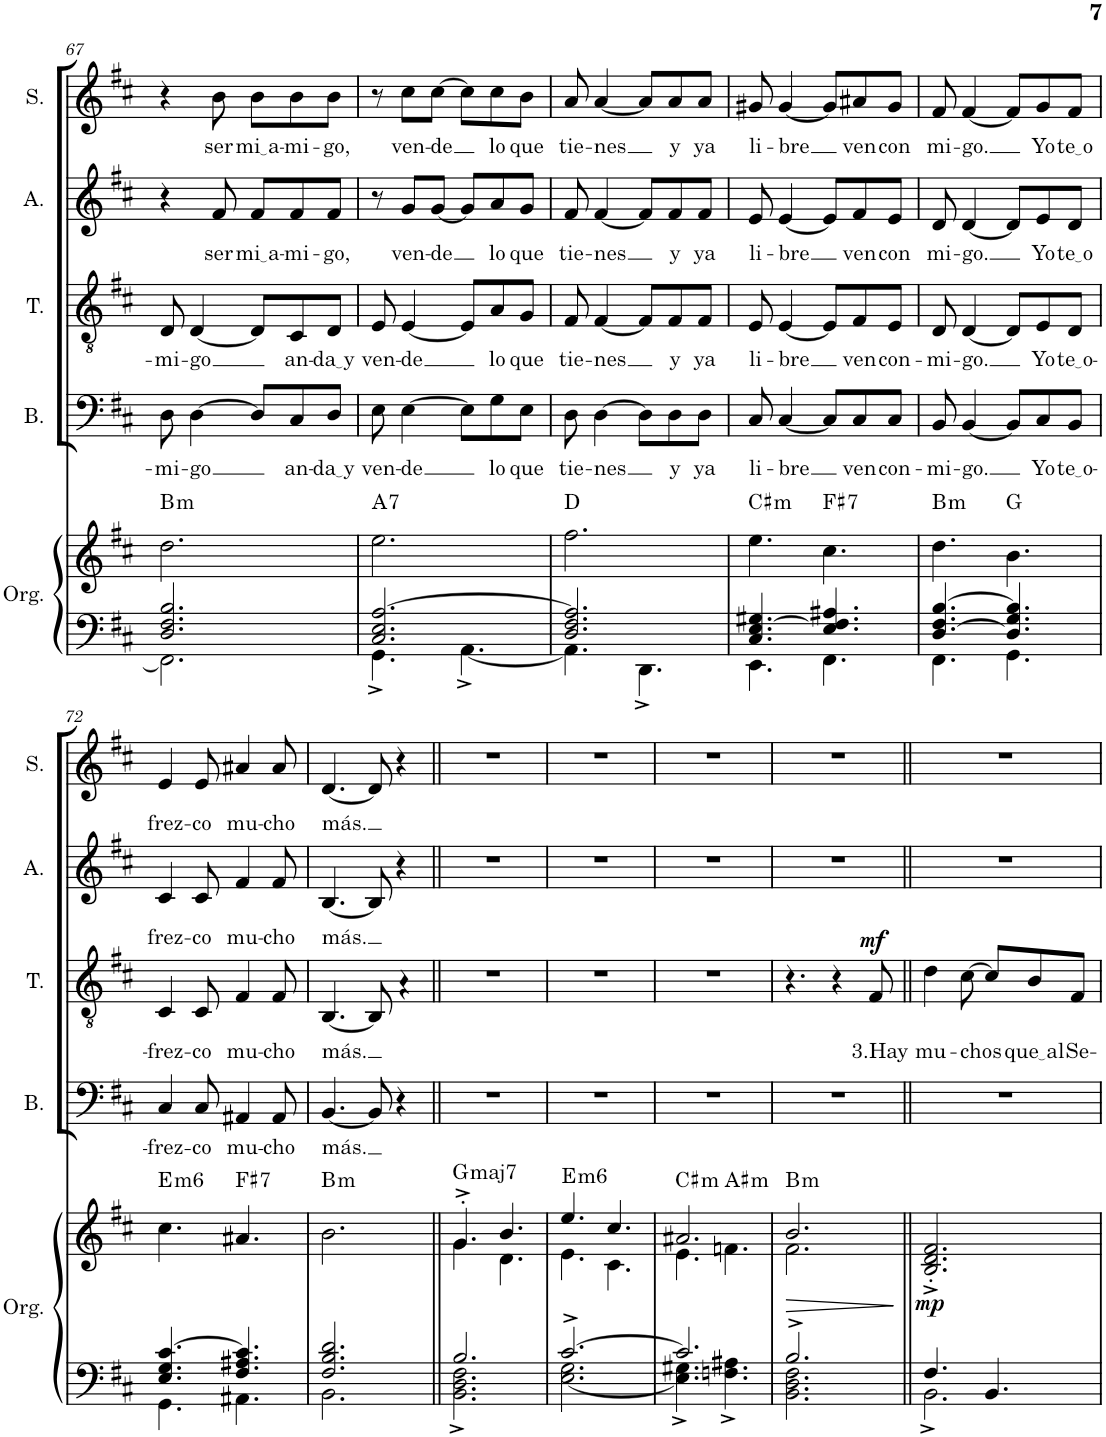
**kern	**kern	**dynam	**harte	**kern	**text	**kern	**text	**dynam	**kern	**text	**kern	**text
*part5	*part5	*part5	*part5	*part4	*part4	*part3	*part3	*part3	*part2	*part2	*part1	*part1
*staff6	*staff5	*staff5/6	*	*staff4	*staff4	*staff3	*staff3	*staff3	*staff2	*staff2	*staff1	*staff1
*I"Órgano	*	*	*	*I"Bajo	*	*I"Tenor	*	*	*I"Alto	*	*I"Soprano	*
*	*	*	*	*I'B.	*	*I'T.	*	*	*I'A.	*	*I'S.	*
!!LO:PB:g=z
*clefF4	*clefG2	*	*	*clefF4	*	*clefGv2	*	*	*clefG2	*	*clefG2	*
*k[f#c#]	*k[f#c#]	*	*	*k[f#c#]	*	*k[f#c#]	*	*	*k[f#c#]	*	*k[f#c#]	*
*M6/8	*M6/8	*	*	*M6/8	*	*M6/8	*	*	*M6/8	*	*M6/8	*
=67	=67	=67	=67	=67	=67	=67	=67	=67	=67	=67	=67	=67
*^	*	*	*	*	*	*	*	*	*	*	*	*
!	!	!	!	!LO:H:kt=m	!	!LO:LY:b	!	!LO:LY:b	!	!	!	!	!
2.D/ 2.F#/ 2.B/	2.FF#\]	2.dd\	.	B:min	8D\	-mi-	8D/	-mi-	.	4r	.	4r	.
!	!	!	!	!	!	!LO:LY:b	!	!LO:LY:b	!	!	!	!	!
.	.	.	.	.	[4D\	-go	[4D/	-go	.	.	.	.	.
!	!	!	!	!	!	!	!	!	!	!	!LO:LY:b	!	!LO:LY:b
.	.	.	.	.	.	.	.	.	.	8f#/	ser	8b\	ser
!	!	!	!	!	!	!	!	!	!	!	!LO:LY:b	!	!LO:LY:b
.	.	.	.	.	8D/L]	.	8D/L]	.	.	8f#/L	mi a	8b\L	mi a
!	!	!	!	!	!	!LO:LY:b	!	!LO:LY:b	!	!	!LO:LY:b	!	!LO:LY:b
.	.	.	.	.	8C#/	an-	8C#/	an-	.	8f#/	-mi-	8b\	-mi-
!	!	!	!	!	!	!LO:LY:b	!	!LO:LY:b	!	!	!LO:LY:b	!	!LO:LY:b
.	.	.	.	.	8D/J	da y	8D/J	da y	.	8f#/J	-go,	8b\J	-go,
=68	=68	=68	=68	=68	=68	=68	=68	=68	=68	=68	=68	=68	=68
!	!	!	!	!LO:H:kt=7	!	!LO:LY:b	!	!LO:LY:b	!	!	!	!	!
2.C#/ 2.E/ [2.A/	4.GG^\	2.ee\	.	A:7	8E\	ven-	8E/	ven-	.	8r	.	8r	.
!	!	!	!	!	!	!LO:LY:b	!	!LO:LY:b	!	!	!LO:LY:b	!	!LO:LY:b
.	.	.	.	.	[4E\	-de	[4E/	-de	.	8g/L	-ven-	8cc#\L	-ven-
!	!	!	!	!	!	!	!	!	!	!	!LO:LY:b	!	!LO:LY:b
.	.	.	.	.	.	.	.	.	.	[8g/J	-de	[8cc#\J	-de
.	[4.AA^\	.	.	.	8E\L]	.	8E/L]	.	.	8g/L]	.	8cc#\L]	.
!	!	!	!	!	!	!LO:LY:b	!	!LO:LY:b	!	!	!LO:LY:b	!	!LO:LY:b
.	.	.	.	.	8G\	lo	8A/	lo	.	8a/	lo	8cc#\	lo
!	!	!	!	!	!	!LO:LY:b	!	!LO:LY:b	!	!	!LO:LY:b	!	!LO:LY:b
.	.	.	.	.	8E\J	que	8G/J	que	.	8g/J	que	8b\J	que
=69	=69	=69	=69	=69	=69	=69	=69	=69	=69	=69	=69	=69	=69
!	!	!	!	!	!	!LO:LY:b	!	!LO:LY:b	!	!	!LO:LY:b	!	!LO:LY:b
2.D/ 2.F#/ 2.A/]	4.AA\]	2.ff#\	.	D:maj	8D\	tie-	8F#/	tie-	.	8f#/	tie-	8a/	tie-
!	!	!	!	!	!	!LO:LY:b	!	!LO:LY:b	!	!	!LO:LY:b	!	!LO:LY:b
.	.	.	.	.	[4D\	-nes	[4F#/	-nes	.	[4f#/	-nes	[4a/	-nes
.	4.DD^\	.	.	.	8D\L]	.	8F#/L]	.	.	8f#/L]	.	8a/L]	.
!	!	!	!	!	!	!LO:LY:b	!	!LO:LY:b	!	!	!LO:LY:b	!	!LO:LY:b
.	.	.	.	.	8D\	y	8F#/	y	.	8f#/	y	8a/	y
!	!	!	!	!	!	!LO:LY:b	!	!LO:LY:b	!	!	!LO:LY:b	!	!LO:LY:b
.	.	.	.	.	8D\J	ya	8F#/J	ya	.	8f#/J	ya	8a/J	ya
=70	=70	=70	=70	=70	=70	=70	=70	=70	=70	=70	=70	=70	=70
!	!	!	!	!LO:H:kt=m	!	!LO:LY:b	!	!LO:LY:b	!	!	!LO:LY:b	!	!LO:LY:b
4.C#/ [4.E/ 4.G#X/	4.EE\	4.ee\	.	C#:min	8C#/	li-	8E/	li-	.	8e/	li-	8g#X/	li-
!	!	!	!	!	!	!LO:LY:b	!	!LO:LY:b	!	!	!LO:LY:b	!	!LO:LY:b
.	.	.	.	.	[4C#/	-bre	[4E/	-bre	.	[4e/	-bre	[4g#/	-bre
!	!	!	!	!LO:H:kt=7	!	!	!	!	!	!	!	!	!
4.E/] 4.F#/ 4.A#X/	4.FF#\	4.cc#\	.	F#:7	8C#/L]	.	8E/L]	.	.	8e/L]	.	8g#/L]	.
!	!	!	!	!	!	!LO:LY:b	!	!LO:LY:b	!	!	!LO:LY:b	!	!LO:LY:b
.	.	.	.	.	8C#/	ven	8F#/	ven	.	8f#/	ven	8a#X/	ven
!	!	!	!	!	!	!LO:LY:b	!	!LO:LY:b	!	!	!LO:LY:b	!	!LO:LY:b
.	.	.	.	.	8C#/J	con-	8E/J	con-	.	8e/J	con	8g#/J	con
=71	=71	=71	=71	=71	=71	=71	=71	=71	=71	=71	=71	=71	=71
!	!	!	!	!LO:H:kt=m	!	!LO:LY:b	!	!LO:LY:b	!	!	!LO:LY:b	!	!LO:LY:b
[4.D/ 4.F#/ [4.B/	4.FF#\	4.dd\	.	B:min	8BB/	-mi-	8D/	-mi-	.	8d/	-mi-	8f#/	-mi-
!	!	!	!	!	!	!LO:LY:b	!	!LO:LY:b	!	!	!LO:LY:b	!	!LO:LY:b
.	.	.	.	.	[4BB/	-go.	[4D/	-go.	.	[4d/	-go.	[4f#/	-go.
4.D/] 4.G/ 4.B/]	4.GG\	4.b\	.	G:maj	8BB/L]	.	8D/L]	.	.	8d/L]	.	8f#/L]	.
!	!	!	!	!	!	!LO:LY:b	!	!LO:LY:b	!	!	!LO:LY:b	!	!LO:LY:b
.	.	.	.	.	8C#/	Yo	8E/	Yo	.	8e/	Yo	8g/	Yo
!	!	!	!	!	!	!LO:LY:b	!	!LO:LY:b	!	!	!LO:LY:b	!	!LO:LY:b
.	.	.	.	.	8BB/J	te o	8D/J	te o	.	8d/J	te o	8f#/J	te o
!!LO:LB:g=z
=72	=72	=72	=72	=72	=72	=72	=72	=72	=72	=72	=72	=72	=72
!	!	!	!	!LO:H:kt=m6	!	!LO:LY:b	!	!LO:LY:b	!	!	!LO:LY:b	!	!LO:LY:b
4.E/ 4.G/ [4.c#/	4.GG\	4.cc#\	.	E:min6	4C#/	-frez-	4C#/	-frez-	.	4c#/	-frez-	4e/	-frez-
!	!	!	!	!	!	!LO:LY:b	!	!LO:LY:b	!	!	!LO:LY:b	!	!LO:LY:b
.	.	.	.	.	8C#/	-co	8C#/	-co	.	8c#/	-co	8e/	-co
!	!	!	!	!LO:H:kt=7	!	!LO:LY:b	!	!LO:LY:b	!	!	!LO:LY:b	!	!LO:LY:b
4.F#/ 4.A#X/ 4.c#/]	4.AA#X\	4.a#X/	.	F#:7	4AA#X/	mu-	4F#/	mu-	.	4f#/	mu-	4a#X/	mu-
!	!	!	!	!	!	!LO:LY:b	!	!LO:LY:b	!	!	!LO:LY:b	!	!LO:LY:b
.	.	.	.	.	8AA#/	-cho	8F#/	-cho	.	8f#/	-cho	8a#/	-cho
=73	=73	=73	=73	=73	=73	=73	=73	=73	=73	=73	=73	=73	=73
!	!	!	!	!LO:H:kt=m	!	!LO:LY:b	!	!LO:LY:b	!	!	!LO:LY:b	!	!LO:LY:b
2.F#/ 2.B/ 2.d/	2.BB\	2.b\	.	B:min	[4.BB/	más.	[4.BB/	más.	.	[4.B/	más.	[4.d/	más.
.	.	.	.	.	8BB/]	.	8BB/]	.	.	8B/]	.	8d/]	.
.	.	.	.	.	4r	.	4rA	.	.	4r	.	4r	.
=74||	=74||	=74||	=74||	=74||	=74||	=74||	=74||	=74||	=74||	=74||	=74||	=74||	=74||
*	*	*^	*	*	*	*	*	*	*	*	*	*	*
!	!	!	!	!	!LO:H:kt=maj7	!	!	!	!	!	!	!	!	!
2.B/	2.BB\^ 2.D\^ 2.F#\^	4.g'^/	4.g\	.	G:maj7	2.r	.	2.r	.	.	2.r	.	2.r	.
.	.	4.b/	4.d\	.	.	.	.	.	.	.	.	.	.	.
=75	=75	=75	=75	=75	=75	=75	=75	=75	=75	=75	=75	=75	=75	=75
!	!	!	!	!	!LO:H:kt=m6	!	!	!	!	!	!	!	!	!
[2.c#^/	[2.E\ 2.G\	4.ee/	4.e\	.	E:min6	2.r	.	2.r	.	.	2.r	.	2.r	.
.	.	4.cc#/	4.c#\	.	.	.	.	.	.	.	.	.	.	.
=76	=76	=76	=76	=76	=76	=76	=76	=76	=76	=76	=76	=76	=76	=76
!	!	!	!	!	!LO:H:kt=m	!	!	!	!	!	!	!	!	!
2.c#/]	4.E\]^ 4.G#X\^	2.a#X/	4.e\	.	C#:min	2.r	.	2.r	.	.	2.r	.	2.r	.
!	!	!	!	!	!LO:H:kt=m	!	!	!	!	!	!	!	!	!
.	4.Fn\^ 4.A#X\^	.	4.fn\	.	A#:min	.	.	.	.	.	.	.	.	.
=77	=77	=77	=77	=77	=77	=77	=77	=77	=77	=77	=77	=77	=77	=77
!	!	!	!	!LO:HP:b	!LO:H:kt=m	!	!	!	!	!	!	!	!	!
2.B^/	2.BB\ 2.D\ 2.F#\	2.b/	2.f#\	>	B:min	2.r	.	4.r	.	.	2.r	.	2.r	.
.	.	.	.	.	.	.	.	4r	.	.	.	.	.	.
!	!	!	!	!	!	!	!	!	!LO:LY:b	!LO:DY:a	!	!	!	!
.	.	.	.	.	.	.	.	8F#/	3.Hay	mf	.	.	.	.
*v	*v	*	*	*	*	*	*	*	*	*	*	*	*	*
*	*v	*v	*	*	*	*	*	*	*	*	*	*	*
.	.	]	.	.	.	.	.	.	.	.	.	.
=78||	=78||	=78||	=78||	=78||	=78||	=78||	=78||	=78||	=78||	=78||	=78||	=78||
*^	*	*	*	*	*	*	*	*	*	*	*	*
!	!	!	!LO:DY:b	!	!	!	!	!LO:LY:b	!	!	!	!	!
4.F#/	2.BB^\	2.B/'^ 2.d/'^ 2.f#/'^	mp	.	2.r	.	4d\	mu-	.	2.r	.	2.r	.
!	!	!	!	!	!	!	!	!LO:LY:b	!	!	!	!	!
.	.	.	.	.	.	.	[8c#\	-chos	.	.	.	.	.
4.BB/	.	.	.	.	.	.	8c#/L]	.	.	.	.	.	.
!	!	!	!	!	!	!	!	!LO:LY:b	!	!	!	!	!
.	.	.	.	.	.	.	8B/	que al	.	.	.	.	.
!	!	!	!	!	!	!	!	!LO:LY:b	!	!	!	!	!
.	.	.	.	.	.	.	8F#/J	Se-	.	.	.	.	.
*v	*v	*	*	*	*	*	*	*	*	*	*	*	*
=	=	=	=	=	=	=	=	=	=	=	=	=
*-	*-	*-	*-	*-	*-	*-	*-	*-	*-	*-	*-	*-
